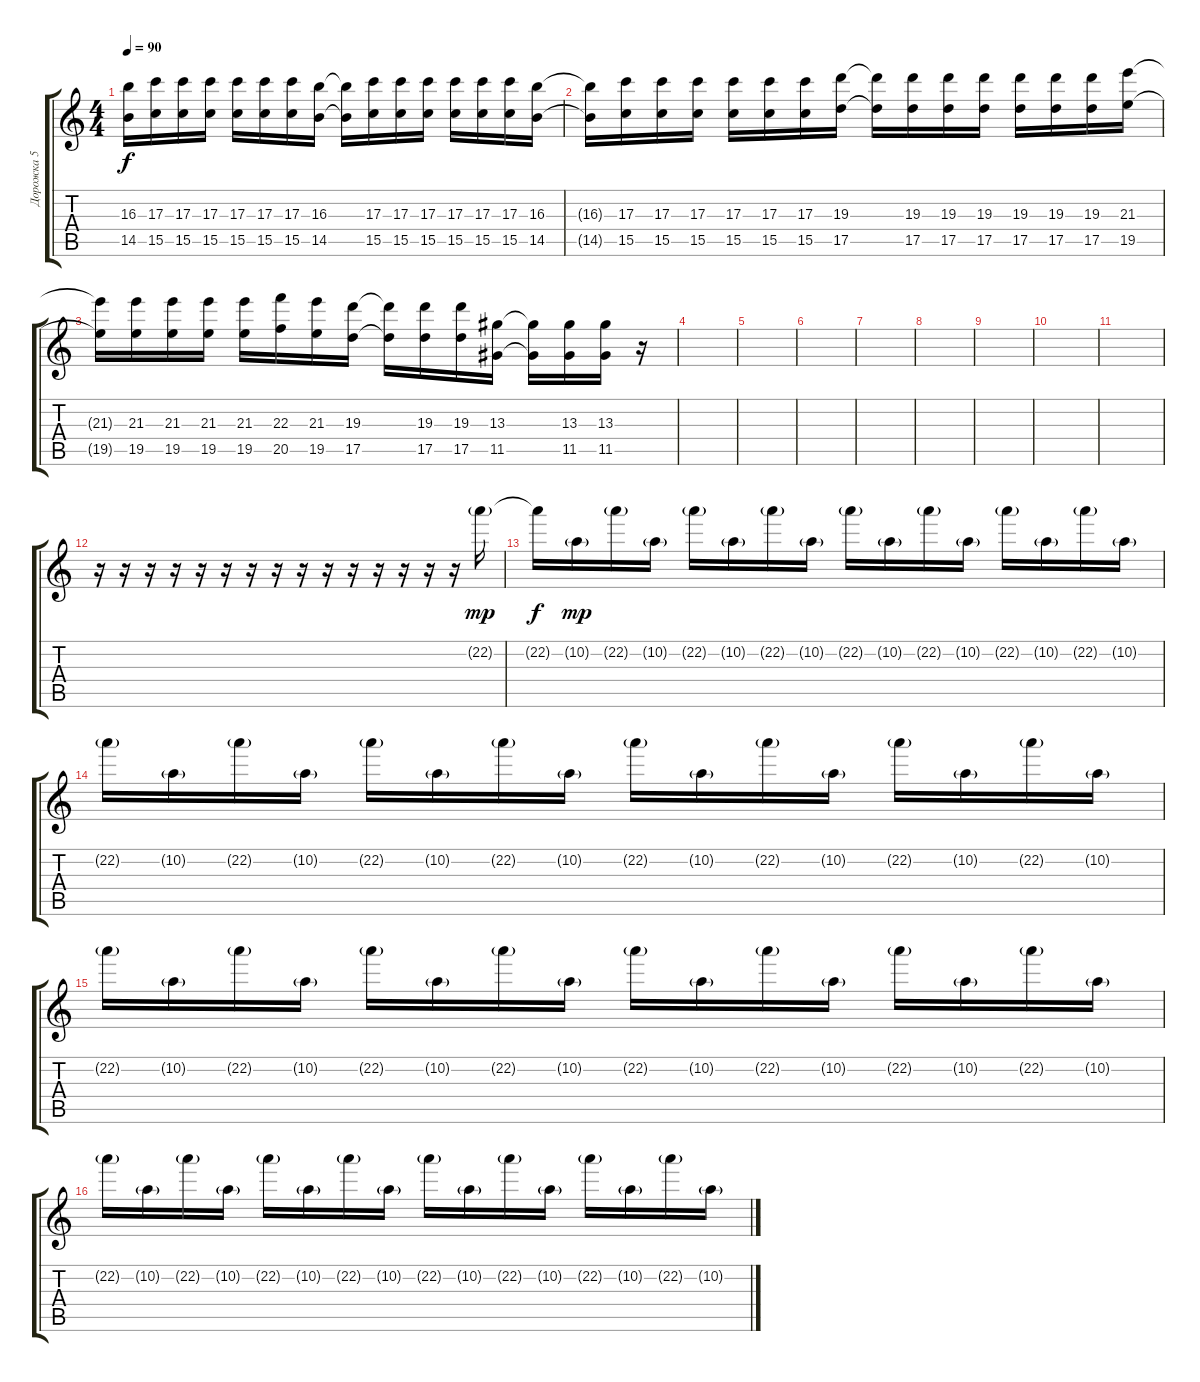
\track ("Дорожка 5" "Дорожка 5") {instrument overdrivenguitar}
\staff {score tabs}
\tuning (E4 B3 G3 D3 A2 D2) {hide}
\ts (4 4)
\tempo 90
\clef g2
\ks c
(16.3{t} 14.5{t}).16{dy f} (17.3 15.5).16 (17.3 15.5).16 (17.3 15.5).16 (17.3 15.5).16 (17.3 15.5).16 (17.3 15.5).16 (16.3 14.5).16 (16.3{t} 14.5{t}).16 (17.3 15.5).16 (17.3 15.5).16 (17.3 15.5).16 (17.3 15.5).16 (17.3 15.5).16 (17.3 15.5).16 (16.3 14.5).16 |
(16.3{t} 14.5{t}).16 (17.3 15.5).16 (17.3 15.5).16 (17.3 15.5).16 (17.3 15.5).16 (17.3 15.5).16 (17.3 15.5).16 (19.3 17.5).16 (19.3{t} 17.5{t}).16 (19.3 17.5).16 (19.3 17.5).16 (19.3 17.5).16 (19.3 17.5).16 (19.3 17.5).16 (19.3 17.5).16 (21.3 19.5).16 |
(21.3{t} 19.5{t}).16 (21.3 19.5).16 (21.3 19.5).16 (21.3 19.5).16 (21.3 19.5).16 (22.3 20.5).16 (21.3 19.5).16 (19.3 17.5).16 (19.3{t} 17.5{t}).16 (19.3 17.5).16 (19.3 17.5).16 (13.3 11.5).16 (13.3{t} 11.5{t}).16 (13.3 11.5).16 (13.3 11.5).16 r.16 |
|
|
|
|
|
|
|
|
r.16 r.16 r.16 r.16 r.16 r.16 r.16 r.16 r.16 r.16 r.16 r.16 r.16 r.16 r.16 22.2{g}.16{dy mp} |
22.2{t}.16{dy f} 10.2{g}.16{dy mp} 22.2{g}.16 10.2{g}.16 22.2{g}.16 10.2{g}.16 22.2{g}.16 10.2{g}.16 22.2{g}.16 10.2{g}.16 22.2{g}.16 10.2{g}.16 22.2{g}.16 10.2{g}.16 22.2{g}.16 10.2{g}.16 |
22.2{g}.16 10.2{g}.16 22.2{g}.16 10.2{g}.16 22.2{g}.16 10.2{g}.16 22.2{g}.16 10.2{g}.16 22.2{g}.16 10.2{g}.16 22.2{g}.16 10.2{g}.16 22.2{g}.16 10.2{g}.16 22.2{g}.16 10.2{g}.16 |
22.2{g}.16 10.2{g}.16 22.2{g}.16 10.2{g}.16 22.2{g}.16 10.2{g}.16 22.2{g}.16 10.2{g}.16 22.2{g}.16 10.2{g}.16 22.2{g}.16 10.2{g}.16 22.2{g}.16 10.2{g}.16 22.2{g}.16 10.2{g}.16 |
22.2{g}.16 10.2{g}.16 22.2{g}.16 10.2{g}.16 22.2{g}.16 10.2{g}.16 22.2{g}.16 10.2{g}.16 22.2{g}.16 10.2{g}.16 22.2{g}.16 10.2{g}.16 22.2{g}.16 10.2{g}.16 22.2{g}.16 10.2{g}.16
